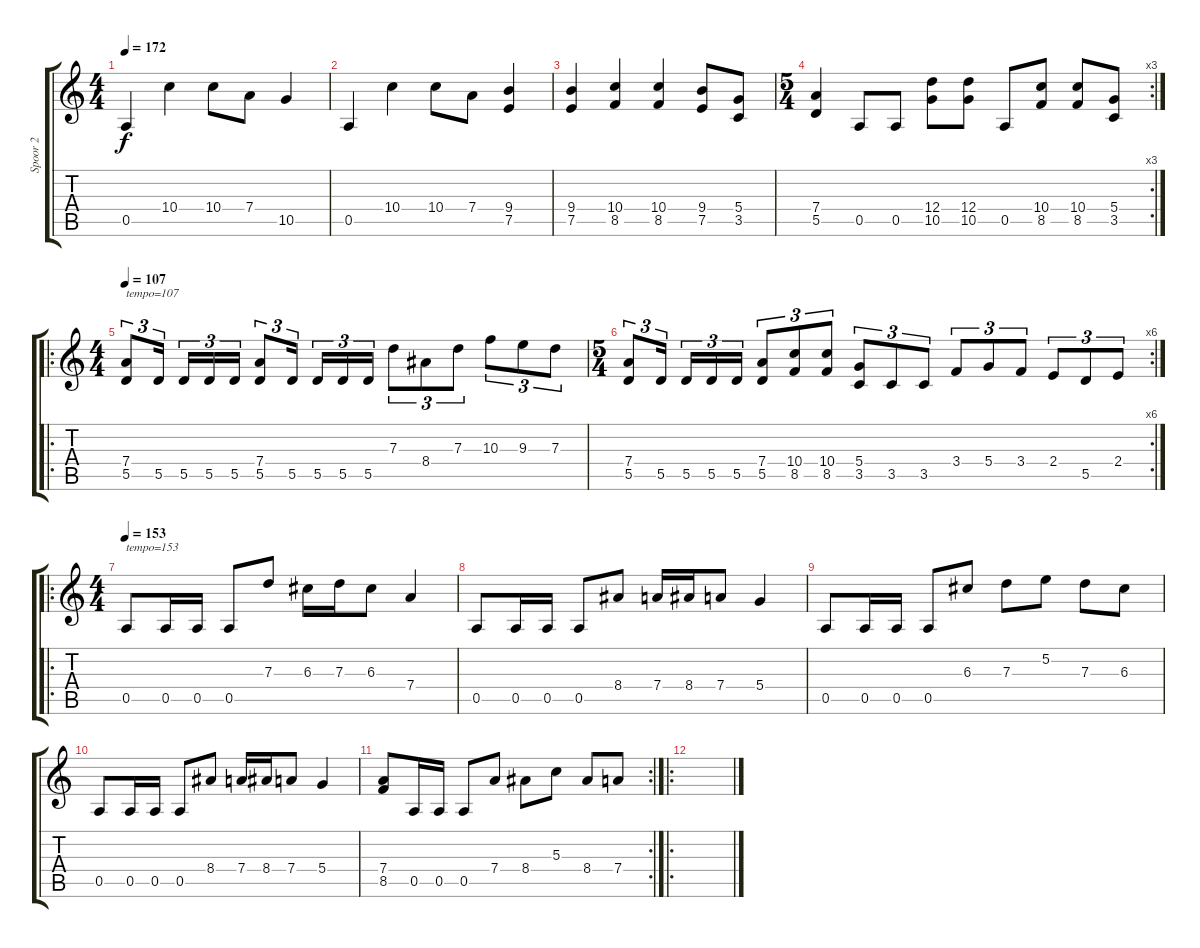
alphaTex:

\track ("Spoor 2" "Spoor 2") {instrument distortionguitar}
\staff {score tabs}
\tuning (E4 B3 G3 D3 A2 E2) {hide}
\ts (4 4)
\tempo 172
\clef g2
\ks c
0.5.4{dy f} 10.4.4 10.4.8 7.4.8 10.5.4 |
0.5.4 10.4.4 10.4.8 7.4.8 (9.4 7.5).4 |
(9.4 7.5).4 (10.4 8.5).4 (10.4 8.5).4 (9.4 7.5).8 (5.4 3.5).8 |
\rc 3
\ts (5 4)
(7.4 5.5).4 0.5.8 0.5.8 (12.4 10.5).8 (12.4 10.5).8 0.5.8 (10.4 8.5).8 (10.4 8.5).8 (5.4 3.5).8 |
\ro
\ts (4 4)
\tempo 107
(7.4 5.5).8{tu (3 2) txt "tempo=107"} 5.5.16{tu (3 2) beam splitsecondary} 5.5.16{tu (3 2)} 5.5.16{tu (3 2)} 5.5.16{tu (3 2)} (7.4 5.5).8{tu (3 2)} 5.5.16{tu (3 2) beam splitsecondary} 5.5.16{tu (3 2)} 5.5.16{tu (3 2)} 5.5.16{tu (3 2)} 7.3.8{tu (3 2)} 8.4.8{tu (3 2)} 7.3.8{tu (3 2)} 10.3.8{tu (3 2)} 9.3.8{tu (3 2)} 7.3.8{tu (3 2)} |
\rc 6
\ts (5 4)
(7.4 5.5).8{tu (3 2)} 5.5.16{tu (3 2) beam splitsecondary} 5.5.16{tu (3 2)} 5.5.16{tu (3 2)} 5.5.16{tu (3 2)} (7.4 5.5).8{tu (3 2)} (10.4 8.5).8{tu (3 2)} (10.4 8.5).8{tu (3 2)} (5.4 3.5).8{tu (3 2)} 3.5.8{tu (3 2)} 3.5.8{tu (3 2)} 3.4.8{tu (3 2)} 5.4.8{tu (3 2)} 3.4.8{tu (3 2)} 2.4.8{tu (3 2)} 5.5.8{tu (3 2)} 2.4.8{tu (3 2)} |
\ro
\ts (4 4)
\tempo 153
0.5.8{txt "tempo=153"} 0.5.16 0.5.16 0.5.8 7.3.8 6.3.16 7.3.16 6.3.8 7.4.4 |
0.5.8 0.5.16 0.5.16 0.5.8 8.4.8 7.4.16 8.4.16 7.4.8 5.4.4 |
0.5.8 0.5.16 0.5.16 0.5.8 6.3.8 7.3.8 5.2.8 7.3.8 6.3.8 |
0.5.8 0.5.16 0.5.16 0.5.8 8.4.8 7.4.16 8.4.16 7.4.8 5.4.4 |
\rc 2
(7.4 8.5).8 0.5.16 0.5.16 0.5.8 7.4.8 8.4.8 5.3.8 8.4.8 7.4.8 |
\ro
